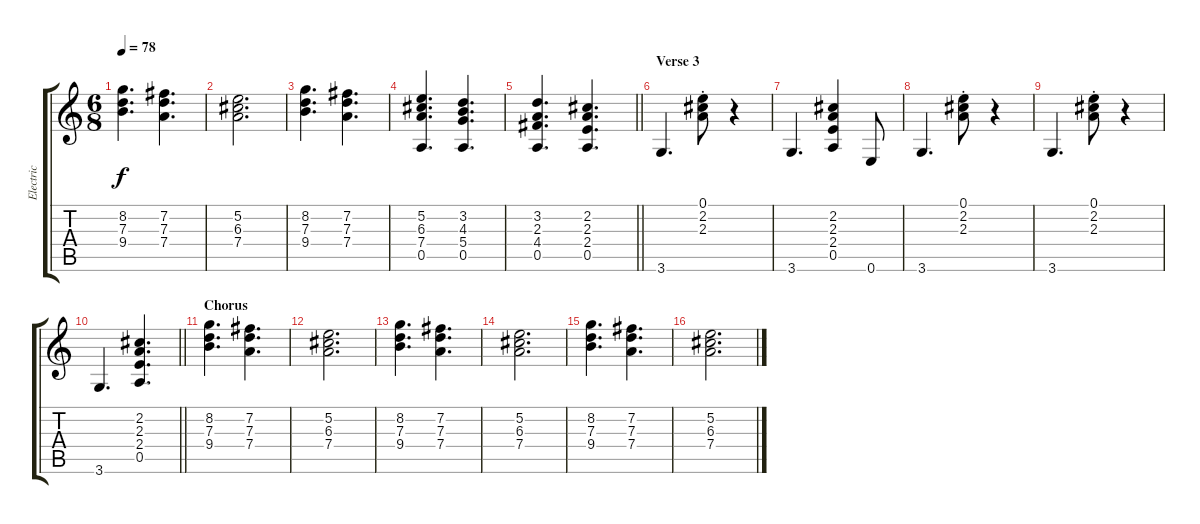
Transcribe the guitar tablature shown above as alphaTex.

\track ("Electric" "Electric") {instrument overdrivenguitar}
\staff {score tabs}
\tuning (E4 B3 G3 D3 A2 E2) {hide}
\ts (6 8)
\tempo 78
\clef g2
\ks c
(8.2 7.3 9.4).4{d dy f} (7.2 7.3 7.4).4{d} |
(5.2 6.3 7.4).2{d} |
(8.2 7.3 9.4).4{d} (7.2 7.3 7.4).4{d} |
(5.2 6.3 7.4 0.5).4{d} (3.2 4.3 5.4 0.5).4{d} |
\barLineRight lightlight
(3.2 2.3 4.4 0.5).4{d} (2.2 2.3 2.4 0.5).4{d} |
\section ("" "Verse 3")
3.6.4{d} (0.1{st} 2.2{st} 2.3{st}).8 r.4 |
3.6.4{d} (2.2 2.3 2.4 0.5).4 0.6.8 |
3.6.4{d} (0.1{st} 2.2{st} 2.3{st}).8 r.4 |
3.6.4{d} (0.1{st} 2.2{st} 2.3{st}).8 r.4 |
\barLineRight lightlight
3.6.4{d} (2.2 2.3 2.4 0.5).4{d} |
\section ("" "Chorus")
(8.2 7.3 9.4).4{d} (7.2 7.3 7.4).4{d} |
(5.2 6.3 7.4).2{d} |
(8.2 7.3 9.4).4{d} (7.2 7.3 7.4).4{d} |
(5.2 6.3 7.4).2{d} |
(8.2 7.3 9.4).4{d} (7.2 7.3 7.4).4{d} |
(5.2 6.3 7.4).2{d}
